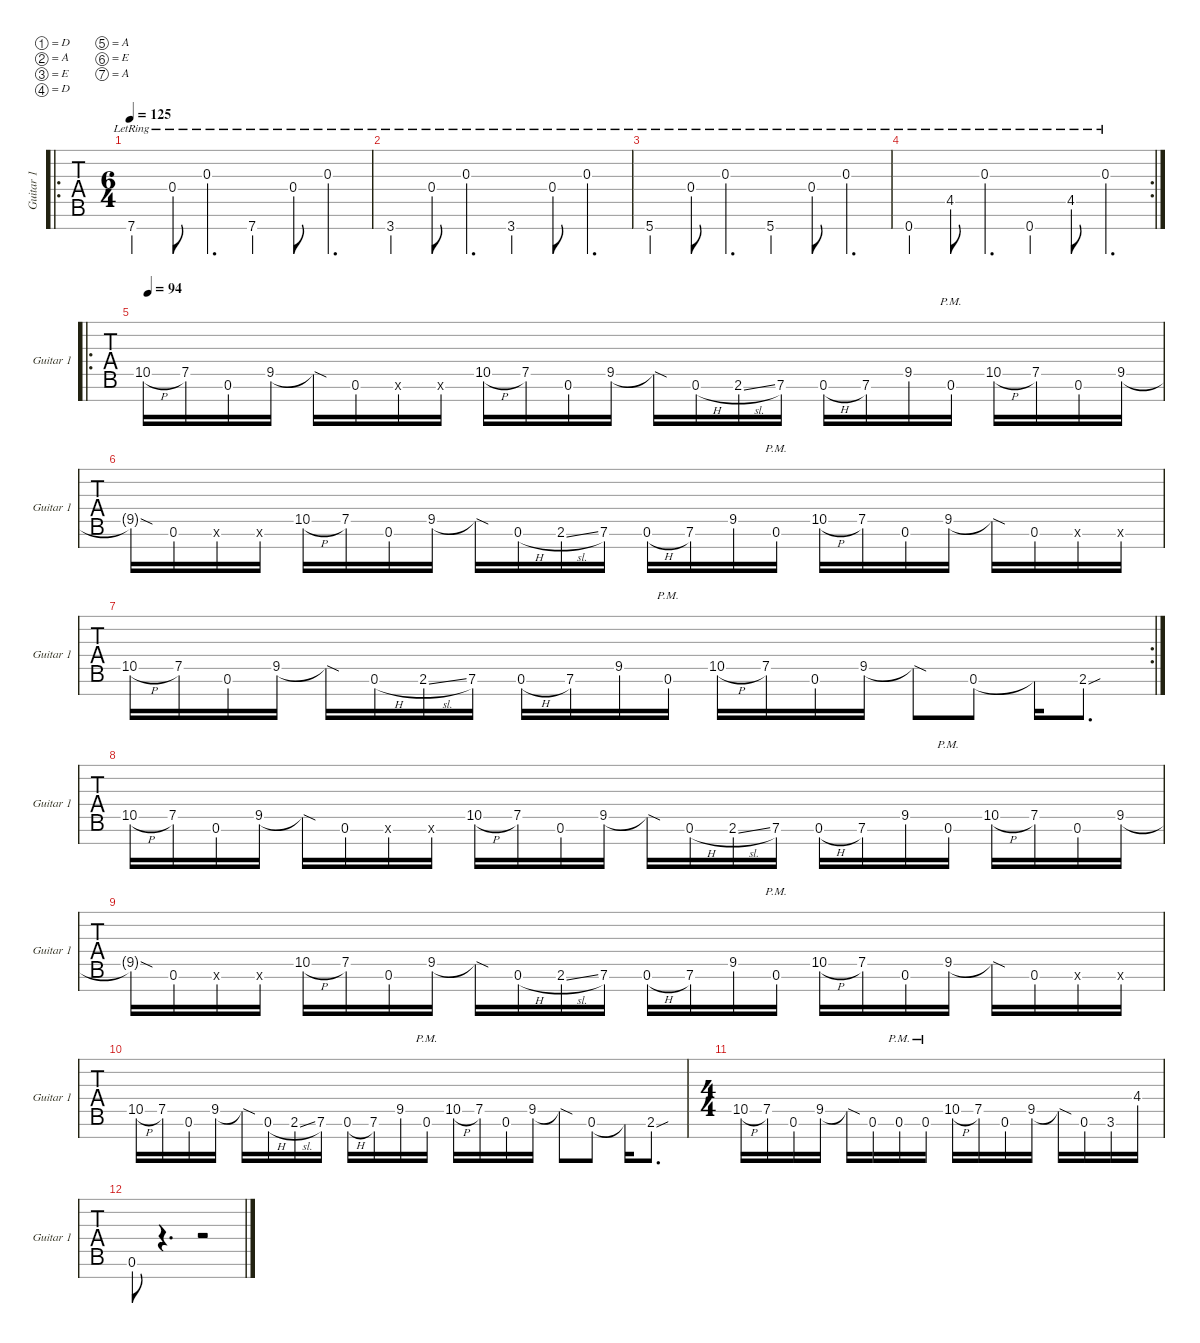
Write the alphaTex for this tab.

\defaultSystemsLayout 4
\hideDynamics
\bracketExtendMode nobrackets
\singleTrackTrackNamePolicy allsystems
\multiTrackTrackNamePolicy allsystems
\firstSystemTrackNameMode fullname
\otherSystemsTrackNameMode fullname
\otherSystemsTrackNameOrientation horizontal
\track ("Guitar 1" "Guitar 1") {instrument distortionguitar}
\staff {tabs}
\tuning (D4 A3 E3 D3 A2 E2 A1)
\ro
\ts (6 4)
\tempo 125
\clef g2
\ks c
7.7{lr}.4{dy mf} 0.4{lr}.8 0.3{lr}.4{d} 7.7{lr}.4 0.4{lr}.8 0.3{lr}.4{d} |
3.7{lr}.4 0.4{lr}.8 0.3{lr}.4{d} 3.7{lr}.4 0.4{lr}.8 0.3{lr}.4{d} |
5.7{lr}.4 0.4{lr}.8 0.3{lr}.4{d} 5.7{lr}.4 0.4{lr}.8 0.3{lr}.4{d} |
\rc 2
0.7{lr}.4 4.5{lr}.8 0.3{lr}.4{d} 0.7{lr}.4 4.5{lr}.8 0.3{lr}.4{d} |
\ro
\tempo (94 0.00625)
10.5{h}.16 7.5.16 0.6.16 9.5.16 9.5{sod t}.16 0.6.16 0.6{x}.16 0.6{x}.16 10.5{h}.16 7.5.16 0.6.16 9.5.16 9.5{sod t}.16 0.6{h}.16 2.6{sl}.16 7.6.16 0.6{h}.16 7.6.16 9.5.16 0.6{pm}.16 10.5{h}.16 7.5.16 0.6.16 9.5.16 |
9.5{sod t}.16 0.6.16 0.6{x}.16 0.6{x}.16 10.5{h}.16 7.5.16 0.6.16 9.5.16 9.5{sod t}.16 0.6{h}.16 2.6{sl}.16 7.6.16 0.6{h}.16 7.6.16 9.5.16 0.6{pm}.16 10.5{h}.16 7.5.16 0.6.16 9.5.16 9.5{sod t}.16 0.6.16 0.6{x}.16 0.6{x}.16 |
\rc 2
10.5{h}.16 7.5.16 0.6.16 9.5.16 9.5{sod t}.16 0.6{h}.16 2.6{sl}.16 7.6.16 0.6{h}.16 7.6.16 9.5.16 0.6{pm}.16 10.5{h}.16 7.5.16 0.6.16 9.5.16 9.5{sod t}.8 0.6.8 0.6{t}.16 2.6{sou}.8{d} |
10.5{h}.16 7.5.16 0.6.16 9.5.16 9.5{sod t}.16 0.6.16 0.6{x}.16 0.6{x}.16 10.5{h}.16 7.5.16 0.6.16 9.5.16 9.5{sod t}.16 0.6{h}.16 2.6{sl}.16 7.6.16 0.6{h}.16 7.6.16 9.5.16 0.6{pm}.16 10.5{h}.16 7.5.16 0.6.16 9.5.16 |
9.5{sod t}.16 0.6.16 0.6{x}.16 0.6{x}.16 10.5{h}.16 7.5.16 0.6.16 9.5.16 9.5{sod t}.16 0.6{h}.16 2.6{sl}.16 7.6.16 0.6{h}.16 7.6.16 9.5.16 0.6{pm}.16 10.5{h}.16 7.5.16 0.6.16 9.5.16 9.5{sod t}.16 0.6.16 0.6{x}.16 0.6{x}.16 |
10.5{h}.16 7.5.16 0.6.16 9.5.16 9.5{sod t}.16 0.6{h}.16 2.6{sl}.16 7.6.16 0.6{h}.16 7.6.16 9.5.16 0.6{pm}.16 10.5{h}.16 7.5.16 0.6.16 9.5.16 9.5{sod t}.8 0.6.8 0.6{t}.16 2.6{sou}.8{d} |
\ts (4 4)
10.5{h}.16 7.5.16 0.6.16 9.5.16 9.5{sod t}.16 0.6.16 0.6{pm}.16 0.6{pm}.16 10.5{h}.16 7.5.16 0.6.16 9.5.16 9.5{sod t}.16 0.6.16 3.6.16 4.4.16 |
0.6.8 r.4{d} r.2
